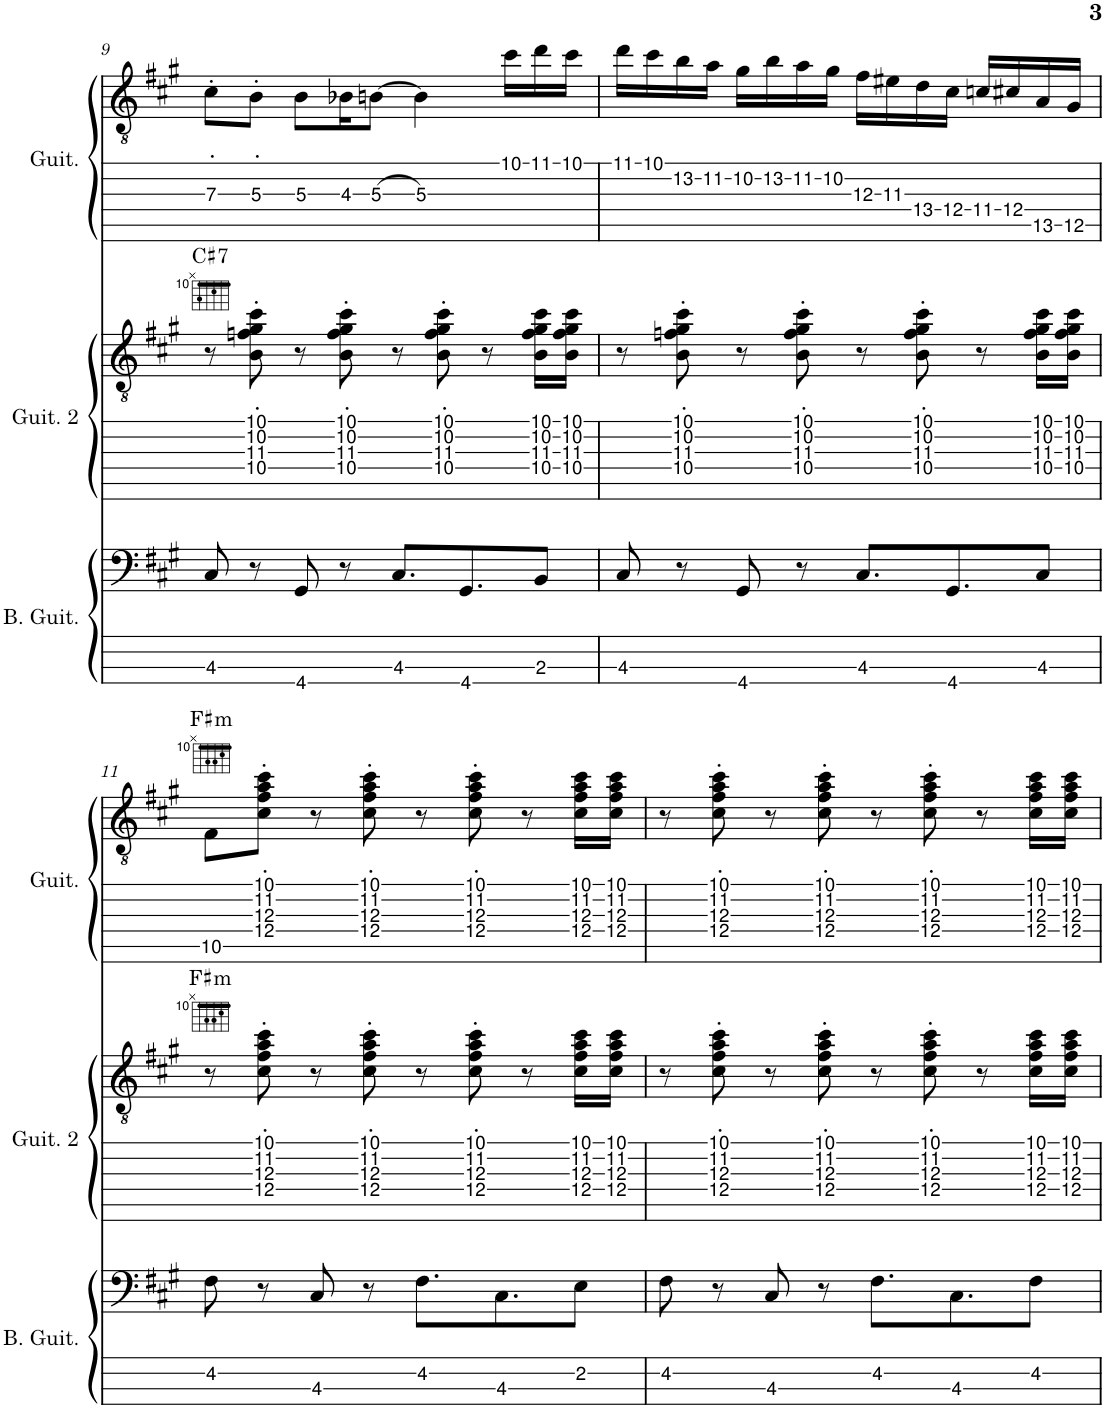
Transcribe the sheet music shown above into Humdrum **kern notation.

**kern	**kern	**kern	**kern	**harte	**kern	**kern	**harte
*part3	*part3	*part2	*part2	*part2	*part1	*part1	*part1
*staff6	*staff5	*staff4	*staff3	*	*staff2	*staff1	*
*I"Bass Guitar	*	*I"Guitar (rythm)	*	*	*I"Guitar (solo)	*	*
*I'B. Guit.	*	*I'Guit. 2	*	*	*I'Guit.	*	*
!!LO:PB:g=z
*	*clefF4	*	*clefGv2	*	*	*clefGv2	*
*Trd7c12	*Trd7c12	*	*	*	*	*	*
*k[f#c#g#]	*k[f#c#g#]	*k[f#c#g#]	*k[f#c#g#]	*	*k[f#c#g#]	*k[f#c#g#]	*
*M4/4	*M4/4	*M4/4	*M4/4	*	*M4/4	*M4/4	*
=9	=9	=9	=9	=9	=9	=9	=9
!	!	!	!	!LO:H:kt=7	!	!	!
8C#	8C#/	8r	8r	C#:7	8c#'L	8c#'\L	.
8r	8r	8B' 8fn' 8g#' 8cc#'	8B\' 8fn\' 8g#\' 8cc#\'	.	8B'J	8B'\J	.
8GG#	8GG#/	8r	8r	.	8BL	8B\L	.
8r	8r	8B' 8f' 8g#' 8cc#'	8B\' 8f\' 8g#\' 8cc#\'	.	16B-K	16B-X\K	.
.	.	.	.	.	[8BJ	[8Bn\J	.
8.C#L	8.C#/L	8r	8r	.	.	.	.
.	.	.	.	.	4B]	4B\]	.
.	.	8B' 8f' 8g#' 8cc#'	8B\' 8f\' 8g#\' 8cc#\'	.	.	.	.
8.GG#J	8.GG#/	.	.	.	.	.	.
.	.	8r	8r	.	.	.	.
.	.	.	.	.	16cc#LL	16cc#\LL	.
8BBJ	8BB/J	16B\ 16f\ 16g#\ 16cc#\LL	16B\ 16f\ 16g#\ 16cc#\LL	.	16dd	16dd\	.
.	.	16B\ 16f\ 16g#\ 16cc#\JJ	16B\ 16f\ 16g#\ 16cc#\JJ	.	16cc#JJ	16cc#\JJ	.
=10	=10	=10	=10	=10	=10	=10	=10
8C#	8C#/	8r	8r	.	16ddLL	16dd\LL	.
.	.	.	.	.	16cc#J	16cc#\	.
8r	8r	8B' 8fn' 8g#' 8cc#'	8B\' 8fn\' 8g#\' 8cc#\'	.	16bL	16b\	.
.	.	.	.	.	16aJJ	16a\JJ	.
8GG#	8GG#/	8r	8r	.	16g#LL	16g#\LL	.
.	.	.	.	.	16bJ	16b\	.
8r	8r	8B' 8f' 8g#' 8cc#'	8B\' 8f\' 8g#\' 8cc#\'	.	16aL	16a\	.
.	.	.	.	.	16g#JJ	16g#\JJ	.
8.C#L	8.C#/L	8r	8r	.	16f#LL	16f#\LL	.
.	.	.	.	.	16e#J	16e#X\	.
.	.	8B' 8f' 8g#' 8cc#'	8B\' 8f\' 8g#\' 8cc#\'	.	16dL	16d\	.
8.GG#J	8.GG#/	.	.	.	16c#JJ	16c#\JJ	.
.	.	8r	8r	.	16cLL	16cn/LL	.
.	.	.	.	.	16c#J	16c#X/	.
8C#J	8C#/J	16B\ 16f\ 16g#\ 16cc#\LL	16B\ 16f\ 16g#\ 16cc#\LL	.	16AL	16A/	.
.	.	16B\ 16f\ 16g#\ 16cc#\JJ	16B\ 16f\ 16g#\ 16cc#\JJ	.	16G#JJ	16G#/JJ	.
!!LO:LB:g=z
=11	=11	=11	=11	=11	=11	=11	=11
!	!	!	!	!LO:H:kt=m	!	!	!LO:H:kt=m
8F#	8F#\	8r	8r	F#:min	8F#L	8F#\L	F#:min
8r	8r	8c#' 8f#' 8a' 8cc#'	8c#\' 8f#\' 8a\' 8cc#\'	.	8c#'\ 8f#'\ 8a'\ 8cc#'\J	8c#\' 8f#\' 8a\' 8cc#\'J	.
8C#	8C#/	8r	8r	.	8r	8r	.
8r	8r	8c#' 8f#' 8a' 8cc#'	8c#\' 8f#\' 8a\' 8cc#\'	.	8c#' 8f#' 8a' 8cc#'	8c#\' 8f#\' 8a\' 8cc#\'	.
8.F#L	8.F#\L	8r	8r	.	8r	8r	.
.	.	8c#' 8f#' 8a' 8cc#'	8c#\' 8f#\' 8a\' 8cc#\'	.	8c#' 8f#' 8a' 8cc#'	8c#\' 8f#\' 8a\' 8cc#\'	.
8.C#J	8.C#\	.	.	.	.	.	.
.	.	8r	8r	.	8r	8r	.
8EJ	8E\J	16c#\ 16f#\ 16a\ 16cc#\LL	16c#\ 16f#\ 16a\ 16cc#\LL	.	16c#\ 16f#\ 16a\ 16cc#\LL	16c#\ 16f#\ 16a\ 16cc#\LL	.
.	.	16c#\ 16f#\ 16a\ 16cc#\JJ	16c#\ 16f#\ 16a\ 16cc#\JJ	.	16c#\ 16f#\ 16a\ 16cc#\JJ	16c#\ 16f#\ 16a\ 16cc#\JJ	.
=12	=12	=12	=12	=12	=12	=12	=12
8F#	8F#\	8r	8r	.	8r	8r	.
8r	8r	8c#' 8f#' 8a' 8cc#'	8c#\' 8f#\' 8a\' 8cc#\'	.	8c#' 8f#' 8a' 8cc#'	8c#\' 8f#\' 8a\' 8cc#\'	.
8C#	8C#/	8r	8r	.	8r	8r	.
8r	8r	8c#' 8f#' 8a' 8cc#'	8c#\' 8f#\' 8a\' 8cc#\'	.	8c#' 8f#' 8a' 8cc#'	8c#\' 8f#\' 8a\' 8cc#\'	.
8.F#L	8.F#\L	8r	8r	.	8r	8r	.
.	.	8c#' 8f#' 8a' 8cc#'	8c#\' 8f#\' 8a\' 8cc#\'	.	8c#' 8f#' 8a' 8cc#'	8c#\' 8f#\' 8a\' 8cc#\'	.
8.C#J	8.C#\	.	.	.	.	.	.
.	.	8r	8r	.	8r	8r	.
8F#J	8F#\J	16c#\ 16f#\ 16a\ 16cc#\LL	16c#\ 16f#\ 16a\ 16cc#\LL	.	16c#\ 16f#\ 16a\ 16cc#\LL	16c#\ 16f#\ 16a\ 16cc#\LL	.
.	.	16c#\ 16f#\ 16a\ 16cc#\JJ	16c#\ 16f#\ 16a\ 16cc#\JJ	.	16c#\ 16f#\ 16a\ 16cc#\JJ	16c#\ 16f#\ 16a\ 16cc#\JJ	.
=	=	=	=	=	=	=	=
*-	*-	*-	*-	*-	*-	*-	*-
